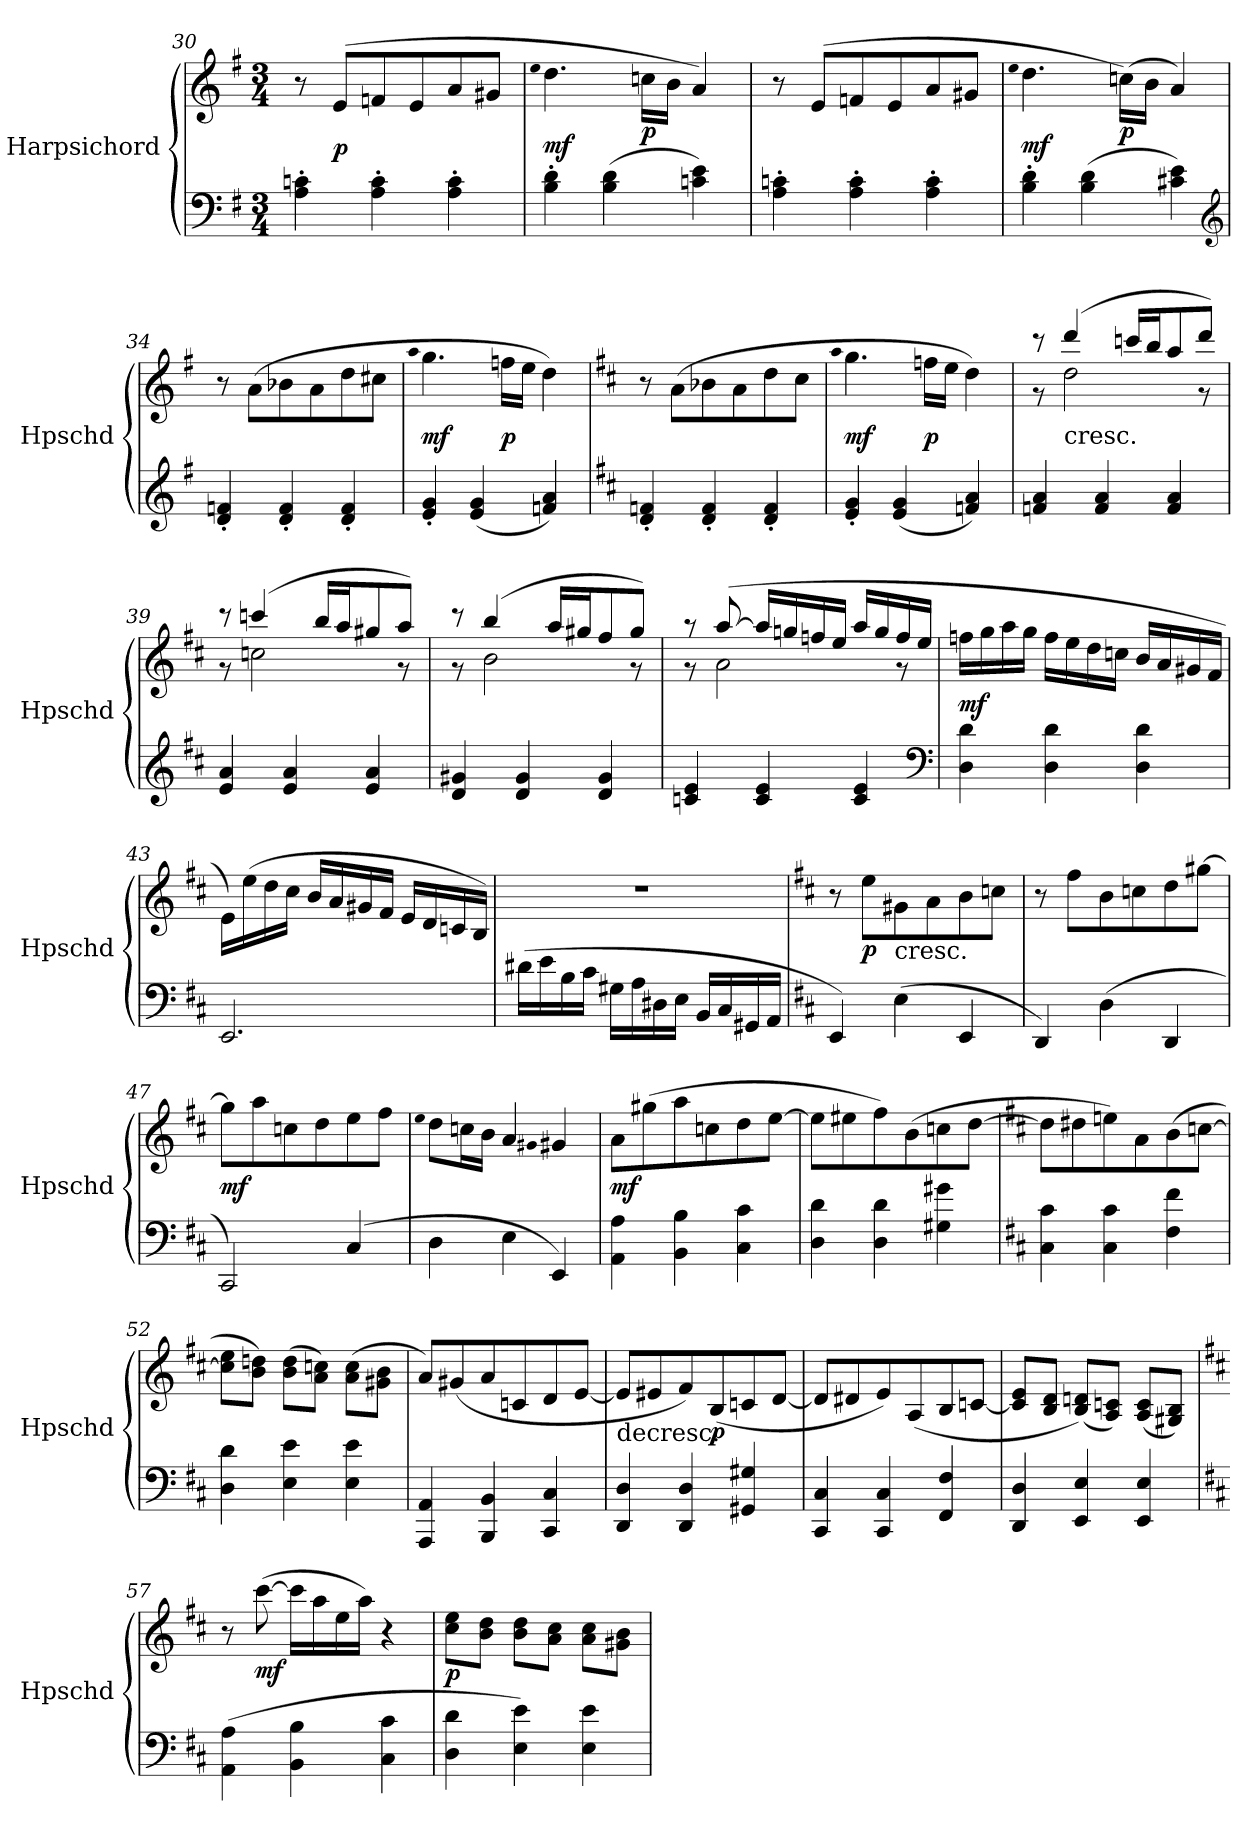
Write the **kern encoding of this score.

**kern	**kern	**dynam
*part1	*part1	*part1
*staff2	*staff1	*staff1/2
*I"Harpsichord	*	*
*I'Hpschd	*	*
*clefF4	*clefG2	*
*k[f#]	*k[f#]	*
*M3/4	*M3/4	*
=30	=30	=30
4A'\ 4cn'\	8r	.
.	(8e/L	p
4A'\ 4c'\	8fn/	.
.	8e/	.
4A'\ 4c'\	8a/	.
.	8g#X/J	.
=31	=31	=31
.	qee	.
4B'\ 4d'\	4.dd\	mf
(4B\ 4d\	.	.
.	16ccn\LL	p
.	16b\JJ	.
4cn\ 4e\)	4a/)	.
=32	=32	=32
4A'\ 4cn'\	8r	.
.	(8e/L	.
4A'\ 4c'\	8fn/	.
.	8e/	.
4A'\ 4c'\	8a/	.
.	8g#X/J	.
=33	=33	=33
.	qee	.
4B'\ 4d'\	4.dd\	mf
(4B\ 4d\	.	.
.	(16ccn\LL)	p
.	16b\JJ	.
4c#X\ 4e\)	4a/)	.
*clefG2	*	*
=34	=34	=34
4d'/ 4fn'/	8r	.
.	(8a\L	.
4d'/ 4f'/	8b-X\	.
.	8a\	.
4d'/ 4f'/	8dd\	.
.	8cc#X\J	.
=35	=35	=35
.	qaa	.
4e'/ 4g'/	4.gg\	mf
(4e/ 4g/	.	.
.	16ffn\LL	p
.	16ee\JJ	.
4fn/ 4a/)	4dd\)	.
=36	=36	=36
*k[f#c#]	*k[f#c#]	*
4d'/ 4fn'/	8r	.
.	(8a\L	.
4d'/ 4f'/	8b-X\	.
.	8a\	.
4d'/ 4f'/	8dd\	.
.	8cc#\J	.
=37	=37	=37
.	qaa	.
4e'/ 4g'/	4.gg\	mf
(4e/ 4g/	.	.
.	16ffn\LL	p
.	16ee\JJ	.
4fn/ 4a/)	4dd\)	.
=38	=38	=38
*	*^	*
4fn/ 4a/	8r	8r	.
!	!LO:TX:c:t=cresc.	!	!
.	(4ddd/	2dd\	.
4f/ 4a/	.	.	.
.	16cccn/LL	.	.
.	16bb/J	.	.
4f/ 4a/	8aa/	.	.
.	8ddd/J)	8r	.
=39	=39	=39	=39
4e/ 4a/	8r	8r	.
.	(4cccn/	2ccn\	.
4e/ 4a/	.	.	.
.	16bb/LL	.	.
.	16aa/J	.	.
4e/ 4a/	8gg#X/	.	.
.	8aa/J)	8r	.
=40	=40	=40	=40
4d/ 4g#X/	8r	8r	.
.	(4bb/	2b\	.
4d/ 4g#/	.	.	.
.	16aa/LL	.	.
.	16gg#X/J	.	.
4d/ 4g#/	8ff#/	.	.
.	8gg#/J)	8r	.
=41	=41	=41	=41
4cn/ 4e/	8r	8r	.
.	([8aa/	2a\	.
4c/ 4e/	16aa/LL]	.	.
.	16ggn/	.	.
.	16ffn/	.	.
.	16ee/JJ	.	.
4c/ 4e/	16aa/LL	.	.
.	16gg/	.	.
.	16ff/	8r	.
.	16ee/JJ	.	.
*	*v	*v	*
*clefF4	*	*
=42	=42	=42
4D\ 4d\	16ffn\LL	mf
.	16gg\	.
.	16aa\	.
.	16gg\JJ	.
4D\ 4d\	16ff\LL	.
.	16ee\	.
.	16dd\	.
.	16ccn\JJ	.
4D\ 4d\	16b/LL	.
.	16a/	.
.	16g#X/	.
.	16f#/JJ	.
=43	=43	=43
2.EE/	16e\LL)	.
.	(16ee\	.
.	16dd\	.
.	16cc#\JJ	.
.	16b/LL	.
.	16a/	.
.	16g#X/	.
.	16f#/JJ	.
.	16e/LL	.
.	16d/	.
.	16cn/	.
.	16B/JJ)	.
=44	=44	=44
(16d#X\LL	2.r	.
16e\	.	.
16B\	.	.
16c#\JJ	.	.
16G#X\LL	.	.
16A\	.	.
16D#X\	.	.
16E\JJ	.	.
16BB/LL	.	.
16C#/	.	.
16GG#X/	.	.
16AA/JJ	.	.
=45	=45	=45
*k[f#c#]	*k[f#c#]	*
4EE/)	8r	.
.	8ee\L	p
!	!LO:TX:c:t=cresc.	!
(4E\	8g#X\	.
.	8a\	.
4EE/	8b\	.
.	8ccn\J	.
=46	=46	=46
4DD/)	8r	.
.	8ff#\L	.
(4D\	8b\	.
.	8ccn\	.
4DD/	8dd\	.
.	[8gg#X\J	.
=47	=47	=47
2CC#/)	8gg#\L]	mf
.	8aa\	.
.	8ccn\	.
.	8dd\	.
(4C#/	8ee\	.
.	8ff#\J	.
=48	=48	=48
.	qee	.
4D\	8dd\L	.
.	16ccn\L	.
.	16b\JJ	.
4E\	4a/	.
.	qg#X	.
4EE/)	4g#X/	.
=49	=49	=49
4AA\ 4A\	8a\L	mf
.	(8gg#X\	.
4BB\ 4B\	8aa\	.
.	8ccn\	.
4C#\ 4c#\	8dd\	.
.	[8ee\J	.
=50	=50	=50
4D\ 4d\	8ee\L]	.
.	8ee#X\	.
4D\ 4d\	8ff#\)	.
.	(8b\	.
4G#X\ 4g#X\	8ccn\	.
.	[8dd\J	.
=51	=51	=51
*k[f#c#]	*k[f#c#]	*
4C#\ 4c#\	8dd\L]	.
.	8dd#X\	.
4C#\ 4c#\	8een\)	.
.	8a\	.
4F#\ 4f#\	(8b\	.
.	[8ccn\J	.
=52	=52	=52
4D\ 4d\	8cc]\ 8ee\L	.
.	8b\ 8ddn\J)	.
4E\ 4e\	(8b\ 8dd\L	.
.	8a\ 8ccn\J)	.
4E\ 4e\	(8a\ 8cc\L	.
.	8g#X\ 8b\J	.
=53	=53	=53
4AAA/ 4AA/	8a/L)	.
.	(8g#X/	.
4BBB/ 4BB/	8a/	.
.	8cn/	.
4CC#/ 4C#/	8d/	.
.	[8e/J	.
=54	=54	=54
!	!LO:TX:c:t=decresc.	!
4DD/ 4D/	8e/L]	.
.	8e#X/	.
4DD/ 4D/	8f#/)	.
.	(8B/	p
4GG#X/ 4G#X/	8cn/	.
.	[8d/J	.
=55	=55	=55
4CC#/ 4C#/	8d/L]	.
.	8d#X/	.
4CC#/ 4C#/	8e/)	.
.	(8A/	.
4FF#/ 4F#/	8B/	.
.	[8cn/J	.
=56	=56	=56
4DD/ 4D/	8c]/ 8e/L	.
.	8B/ 8d/J	.
4EE/ 4E/	(8B/ 8dn/L)	.
.	8A/ 8cn/J)	.
4EE/ 4E/	(8A/ 8c/L	.
.	8G#X/ 8B/J)	.
=57	=57	=57
*k[f#c#]	*k[f#c#]	*
(4AA\ 4A\	8r	.
.	([8ccc#\	mf
4BB\ 4B\	16ccc#\LL]	.
.	16aa\	.
.	16ee\	.
.	16aa\JJ)	.
4C#\ 4c#\	4r	.
=58	=58	=58
4D\ 4d\	8cc#\ 8ee\L	p
.	8b\ 8dd\J	.
4E\ 4e\)	8b\ 8dd\L	.
.	8a\ 8cc#\J	.
4E\ 4e\	8a\ 8cc#\L	.
.	8g#X\ 8b\J	.
=	=	=
*-	*-	*-
